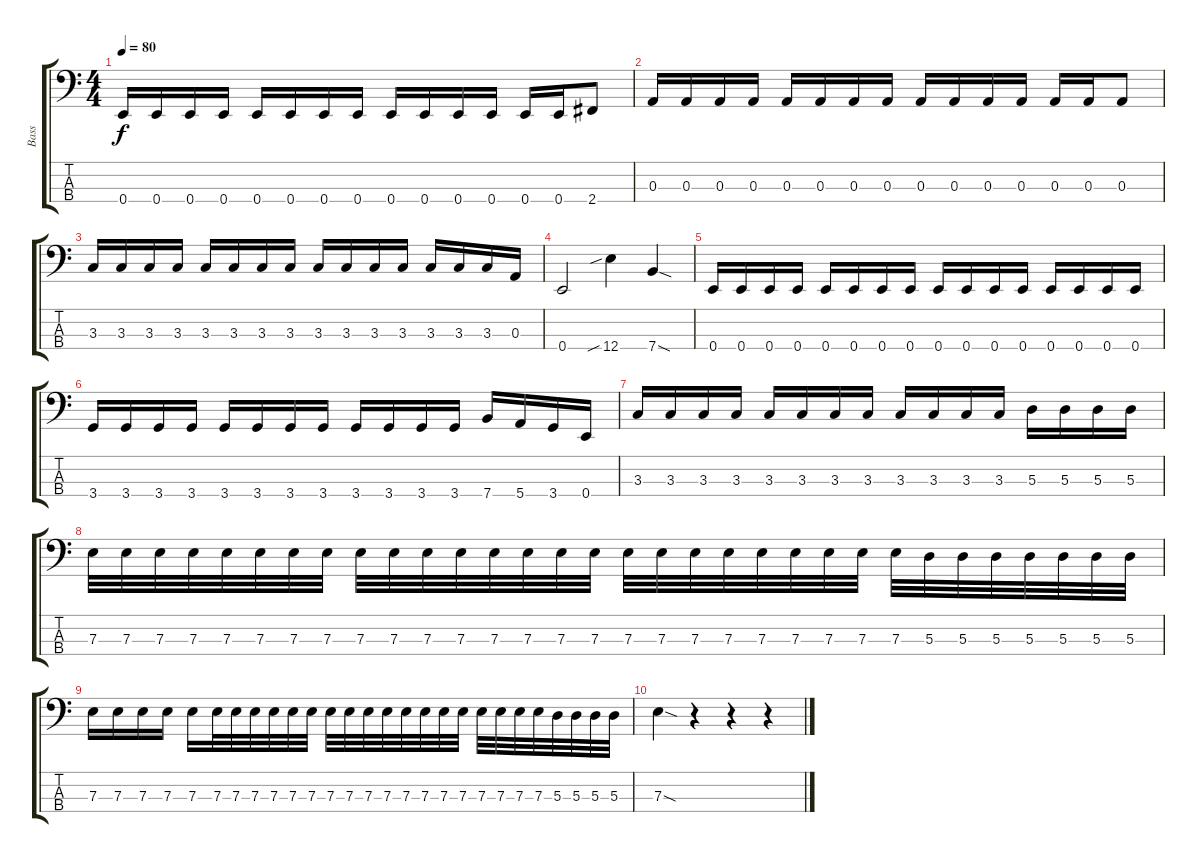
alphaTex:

\track ("Bass" "Bass") {instrument electricbassfinger}
\staff {score tabs}
\tuning (G2 D2 A1 E1) {hide}
\ts (4 4)
\tempo 80
\clef f4
\ks c
0.4.16{dy f} 0.4.16 0.4.16 0.4.16 0.4.16 0.4.16 0.4.16 0.4.16 0.4.16 0.4.16 0.4.16 0.4.16 0.4.16 0.4.16 2.4.8 |
0.3.16 0.3.16 0.3.16 0.3.16 0.3.16 0.3.16 0.3.16 0.3.16 0.3.16 0.3.16 0.3.16 0.3.16 0.3.16 0.3.16 0.3.8 |
3.3.16 3.3.16 3.3.16 3.3.16 3.3.16 3.3.16 3.3.16 3.3.16 3.3.16 3.3.16 3.3.16 3.3.16 3.3.16 3.3.16 3.3.16 0.3.16 |
0.4.2 12.4{sib}.4 7.4{sod}.4 |
0.4.16 0.4.16 0.4.16 0.4.16 0.4.16 0.4.16 0.4.16 0.4.16 0.4.16 0.4.16 0.4.16 0.4.16 0.4.16 0.4.16 0.4.16 0.4.16 |
3.4.16 3.4.16 3.4.16 3.4.16 3.4.16 3.4.16 3.4.16 3.4.16 3.4.16 3.4.16 3.4.16 3.4.16 7.4.16 5.4.16 3.4.16 0.4.16 |
3.3.16 3.3.16 3.3.16 3.3.16 3.3.16 3.3.16 3.3.16 3.3.16 3.3.16 3.3.16 3.3.16 3.3.16 5.3.16 5.3.16 5.3.16 5.3.16 |
7.3.32 7.3.32 7.3.32 7.3.32 7.3.32 7.3.32 7.3.32 7.3.32 7.3.32 7.3.32 7.3.32 7.3.32 7.3.32 7.3.32 7.3.32 7.3.32 7.3.32 7.3.32 7.3.32 7.3.32 7.3.32 7.3.32 7.3.32 7.3.32 7.3.32 5.3.32 5.3.32 5.3.32 5.3.32 5.3.32 5.3.32 5.3.32 |
7.3.16 7.3.16 7.3.16 7.3.16 7.3.16 7.3.32 7.3.32 7.3.32 7.3.32 7.3.32 7.3.32 7.3.32 7.3.32 7.3.32 7.3.32 7.3.32 7.3.32 7.3.32 7.3.32 7.3.32 7.3.32 7.3.32 7.3.32 5.3.32 5.3.32 5.3.32 5.3.32 |
7.3{sod}.4 r.4 r.4 r.4
